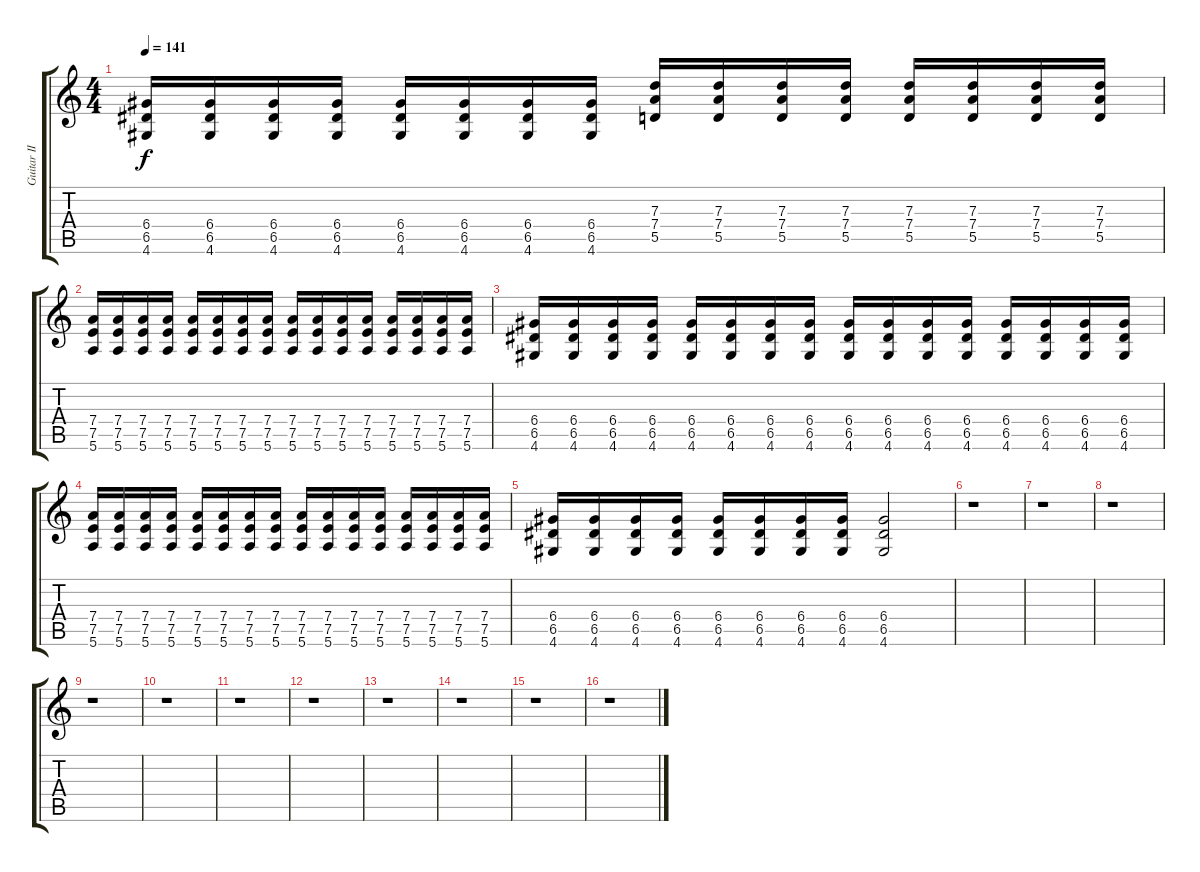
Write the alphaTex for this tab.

\track ("Guitar II" "Guitar II") {instrument distortionguitar}
\staff {score tabs}
\tuning (E4 B3 G3 D3 A2 E2) {hide}
\ts (4 4)
\tempo 141
\clef g2
\ks c
(6.4 6.5 4.6).16{dy f} (6.4 6.5 4.6).16 (6.4 6.5 4.6).16 (6.4 6.5 4.6).16 (6.4 6.5 4.6).16 (6.4 6.5 4.6).16 (6.4 6.5 4.6).16 (6.4 6.5 4.6).16 (7.3 7.4 5.5).16 (7.3 7.4 5.5).16 (7.3 7.4 5.5).16 (7.3 7.4 5.5).16 (7.3 7.4 5.5).16 (7.3 7.4 5.5).16 (7.3 7.4 5.5).16 (7.3 7.4 5.5).16 |
(7.4 7.5 5.6).16 (7.4 7.5 5.6).16 (7.4 7.5 5.6).16 (7.4 7.5 5.6).16 (7.4 7.5 5.6).16 (7.4 7.5 5.6).16 (7.4 7.5 5.6).16 (7.4 7.5 5.6).16 (7.4 7.5 5.6).16 (7.4 7.5 5.6).16 (7.4 7.5 5.6).16 (7.4 7.5 5.6).16 (7.4 7.5 5.6).16 (7.4 7.5 5.6).16 (7.4 7.5 5.6).16 (7.4 7.5 5.6).16 |
(6.4 6.5 4.6).16 (6.4 6.5 4.6).16 (6.4 6.5 4.6).16 (6.4 6.5 4.6).16 (6.4 6.5 4.6).16 (6.4 6.5 4.6).16 (6.4 6.5 4.6).16 (6.4 6.5 4.6).16 (6.4 6.5 4.6).16 (6.4 6.5 4.6).16 (6.4 6.5 4.6).16 (6.4 6.5 4.6).16 (6.4 6.5 4.6).16 (6.4 6.5 4.6).16 (6.4 6.5 4.6).16 (6.4 6.5 4.6).16 |
(7.4 7.5 5.6).16 (7.4 7.5 5.6).16 (7.4 7.5 5.6).16 (7.4 7.5 5.6).16 (7.4 7.5 5.6).16 (7.4 7.5 5.6).16 (7.4 7.5 5.6).16 (7.4 7.5 5.6).16 (7.4 7.5 5.6).16 (7.4 7.5 5.6).16 (7.4 7.5 5.6).16 (7.4 7.5 5.6).16 (7.4 7.5 5.6).16 (7.4 7.5 5.6).16 (7.4 7.5 5.6).16 (7.4 7.5 5.6).16 |
(6.4 6.5 4.6).16 (6.4 6.5 4.6).16 (6.4 6.5 4.6).16 (6.4 6.5 4.6).16 (6.4 6.5 4.6).16 (6.4 6.5 4.6).16 (6.4 6.5 4.6).16 (6.4 6.5 4.6).16 (6.4 6.5 4.6).2 |
r.1 |
r.1 |
r.1 |
r.1 |
r.1 |
r.1 |
r.1 |
r.1 |
r.1 |
r.1 |
r.1
